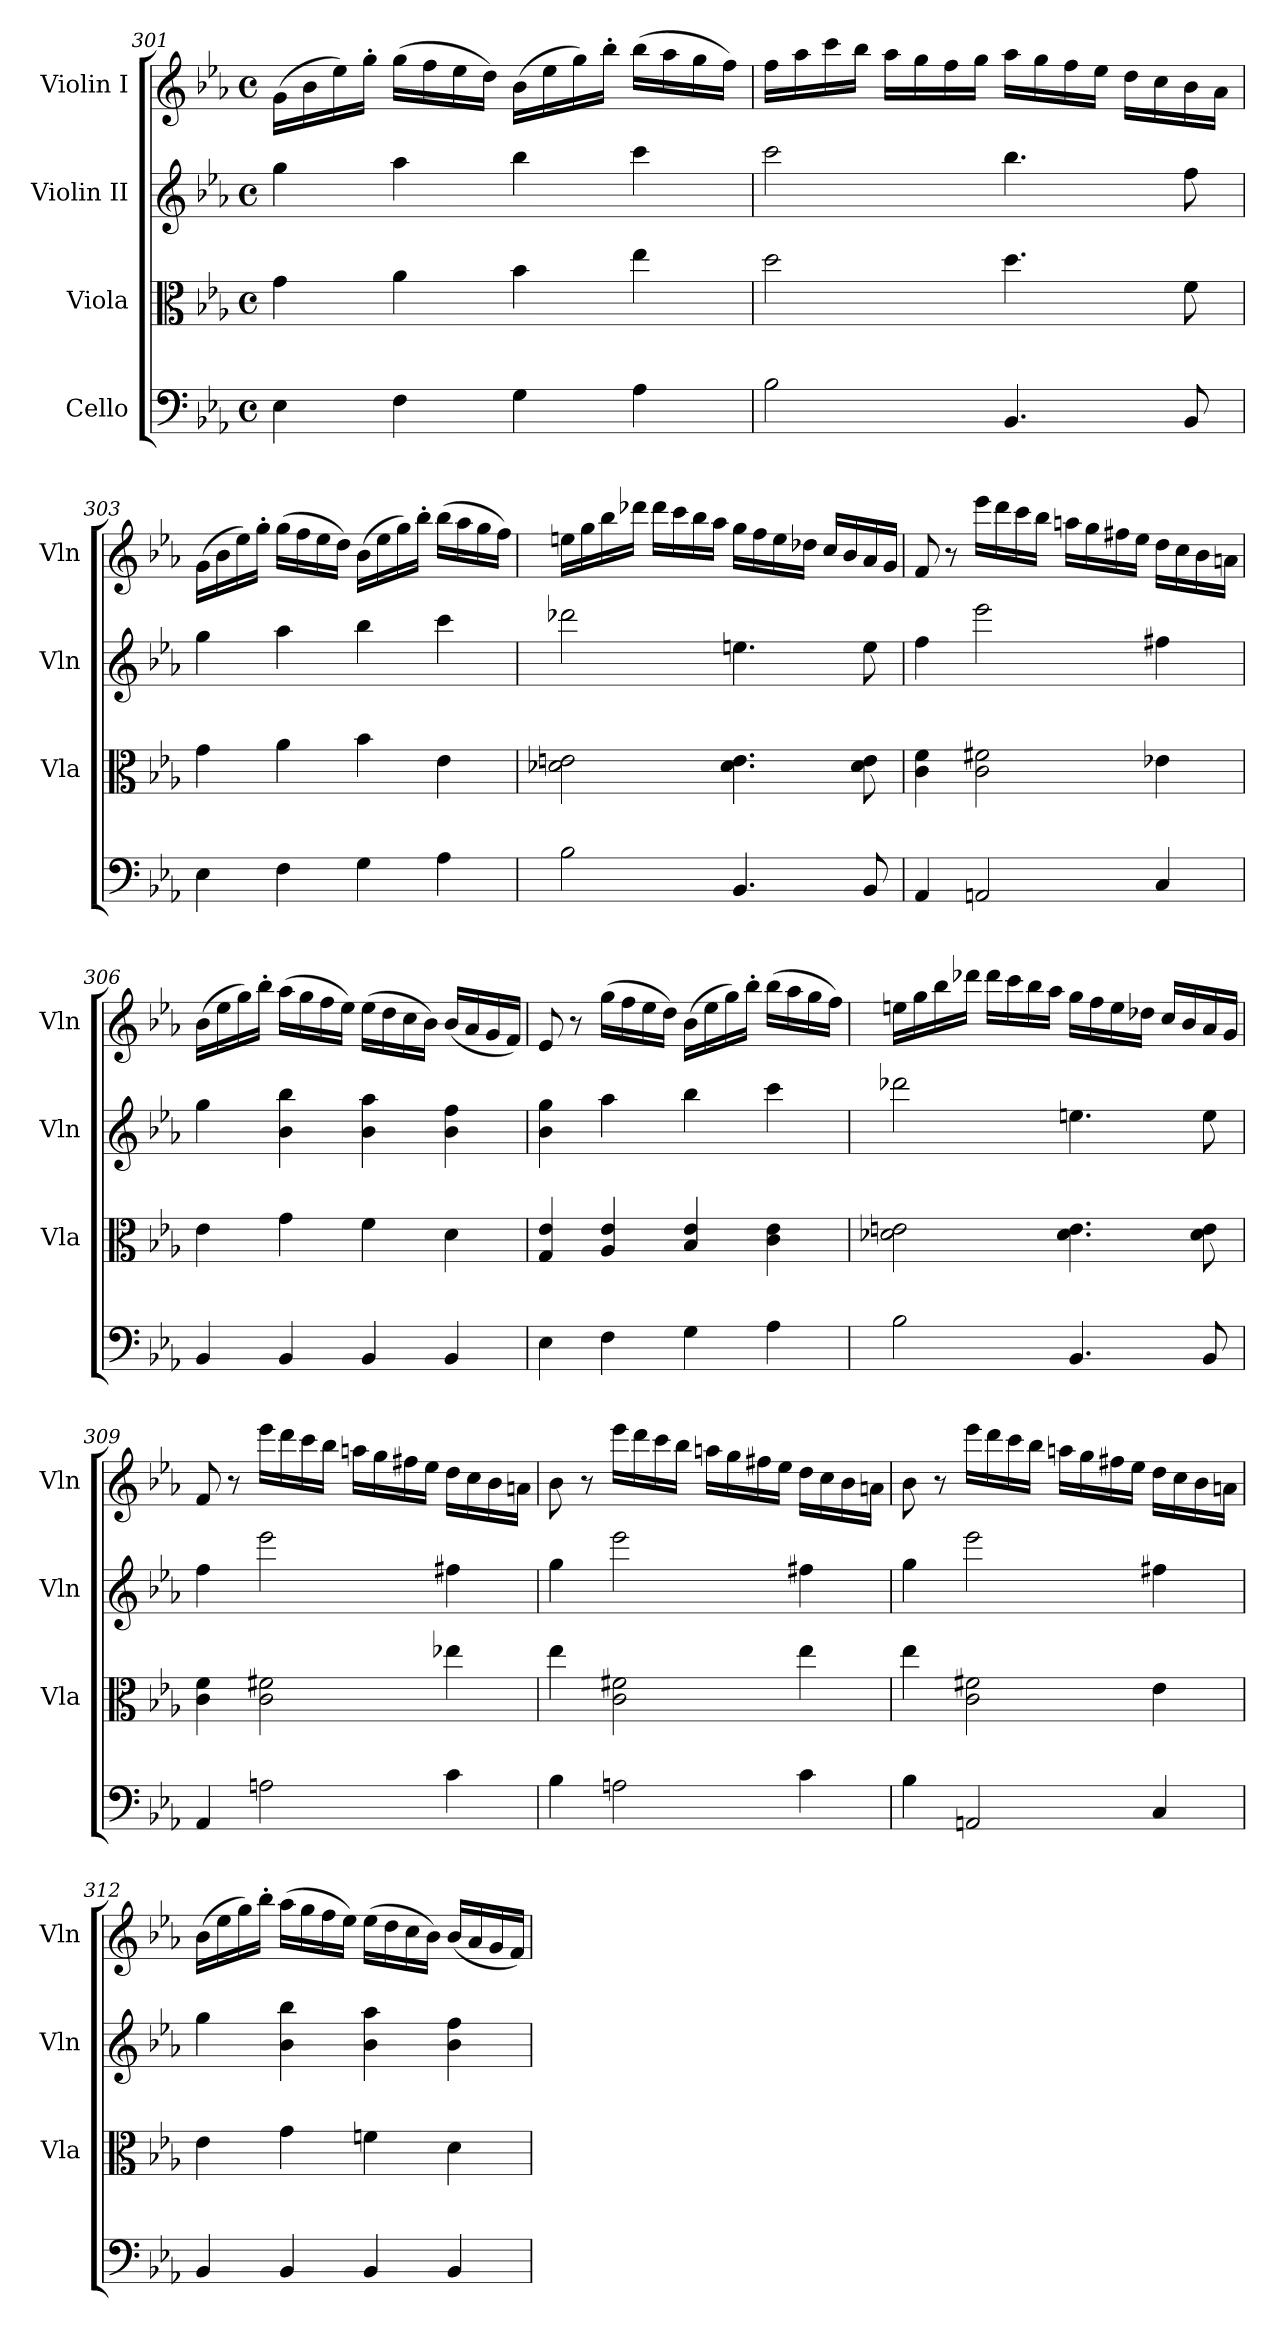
**kern	**kern	**kern	**kern
*part4	*part3	*part2	*part1
*staff4	*staff3	*staff2	*staff1
*I"Cello	*I"Viola	*I"Violin II	*I"Violin I
*	*I'Vla	*I'Vln	*I'Vln
!!LO:LB:g=z
*clefF4	*clefC3	*clefG2	*clefG2
*k[b-e-a-]	*k[b-e-a-]	*k[b-e-a-]	*k[b-e-a-]
*M4/4	*M4/4	*M4/4	*M4/4
*met(c)	*met(c)	*met(c)	*met(c)
=301	=301	=301	=301
4E-\	4g\	4gg\	(>16g\LL
.	.	.	16b-\
.	.	.	16ee-\)
.	.	.	16gg'\JJ
4F\	4a-\	4aa-\	(>16gg\LL
.	.	.	16ff\
.	.	.	16ee-\
.	.	.	16dd\JJ)
4G\	4b-\	4bb-\	(>16b-\LL
.	.	.	16ee-\
.	.	.	16gg\)
.	.	.	16bb-'\JJ
4A-\	4ee-\	4ccc\	(>16bb-\LL
.	.	.	16aa-\
.	.	.	16gg\
.	.	.	16ff\JJ)
=302	=302	=302	=302
2B-\	2dd\	2ccc\	16ff\LL
.	.	.	16aa-\
.	.	.	16ccc\
.	.	.	16bb-\JJ
.	.	.	16aa-\LL
.	.	.	16gg\
.	.	.	16ff\
.	.	.	16gg\JJ
4.BB-/	4.dd\	4.bb-\	16aa-\LL
.	.	.	16gg\
.	.	.	16ff\
.	.	.	16ee-\JJ
.	.	.	16dd\LL
.	.	.	16cc\
8BB-/	8f\	8ff\	16b-\
.	.	.	16a-\JJ
=303	=303	=303	=303
4E-\	4g\	4gg\	(>16g\LL
.	.	.	16b-\
.	.	.	16ee-\)
.	.	.	16gg'\JJ
4F\	4a-\	4aa-\	(>16gg\LL
.	.	.	16ff\
.	.	.	16ee-\
.	.	.	16dd\JJ)
4G\	4b-\	4bb-\	(>16b-\LL
.	.	.	16ee-\
.	.	.	16gg\)
.	.	.	16bb-'\JJ
4A-\	4e-\	4ccc\	(>16bb-\LL
.	.	.	16aa-\
.	.	.	16gg\
.	.	.	16ff\JJ)
=304	=304	=304	=304
2B-\	2d-X\ 2en\	2ddd-X\	16een\LL
.	.	.	16gg\
.	.	.	16bb-\
.	.	.	16ddd-X\JJ
.	.	.	16ddd-\LL
.	.	.	16ccc\
.	.	.	16bb-\
.	.	.	16aa-\JJ
4.BB-/	4.d-\ 4.e\	4.een\	16gg\LL
.	.	.	16ff\
.	.	.	16ee\
.	.	.	16dd-X\JJ
.	.	.	16cc/LL
.	.	.	16b-/
8BB-/	8d-\ 8e\	8ee\	16a-/
.	.	.	16g/JJ
!!LO:LB:g=z
=305	=305	=305	=305
4AA-/	4c\ 4f\	4ff\	8f/
.	.	.	8r
2AAn/	2c\ 2f#X\	2eee-\	16eee-\LL
.	.	.	16ddd\
.	.	.	16ccc\
.	.	.	16bb-\JJ
.	.	.	16aan\LL
.	.	.	16gg\
.	.	.	16ff#X\
.	.	.	16ee-\JJ
4C/	4e-X\	4ff#X\	16dd\LL
.	.	.	16cc\
.	.	.	16b-\
.	.	.	16an\JJ
=306	=306	=306	=306
4BB-/	4e-\	4gg\	(>16b-\LL
.	.	.	16ee-\
.	.	.	16gg\)
.	.	.	16bb-'\JJ
4BB-/	4g\	4b-\ 4bb-\	(>16aa-\LL
.	.	.	16gg\
.	.	.	16ff\
.	.	.	16ee-\JJ)
4BB-/	4f\	4b-\ 4aa-\	(>16ee-\LL
.	.	.	16dd\
.	.	.	16cc\
.	.	.	16b-\JJ)
4BB-/	4d\	4b-\ 4ff\	(<16b-/LL
.	.	.	16a-/
.	.	.	16g/
.	.	.	16f/JJ)
=307	=307	=307	=307
4E-\	4G/ 4e-/	4b-\ 4gg\	8e-/
.	.	.	8r
4F\	4A-/ 4e-/	4aa-\	(>16gg\LL
.	.	.	16ff\
.	.	.	16ee-\
.	.	.	16dd\JJ)
4G\	4B-/ 4e-/	4bb-\	(>16b-\LL
.	.	.	16ee-\
.	.	.	16gg\)
.	.	.	16bb-'\JJ
4A-\	4c\ 4e-\	4ccc\	(>16bb-\LL
.	.	.	16aa-\
.	.	.	16gg\
.	.	.	16ff\JJ)
=308	=308	=308	=308
2B-\	2d-X\ 2en\	2ddd-X\	16een\LL
.	.	.	16gg\
.	.	.	16bb-\
.	.	.	16ddd-X\JJ
.	.	.	16ddd-\LL
.	.	.	16ccc\
.	.	.	16bb-\
.	.	.	16aa-\JJ
4.BB-/	4.d-\ 4.e\	4.een\	16gg\LL
.	.	.	16ff\
.	.	.	16ee\
.	.	.	16dd-X\JJ
.	.	.	16cc/LL
.	.	.	16b-/
8BB-/	8d-\ 8e\	8ee\	16a-/
.	.	.	16g/JJ
!!LO:PB:g=z
=309	=309	=309	=309
4AA-/	4c\ 4f\	4ff\	8f/
.	.	.	8r
2An\	2c\ 2f#X\	2eee-\	16eee-\LL
.	.	.	16ddd\
.	.	.	16ccc\
.	.	.	16bb-\JJ
.	.	.	16aan\LL
.	.	.	16gg\
.	.	.	16ff#X\
.	.	.	16ee-\JJ
4c\	4ee-X\	4ff#X\	16dd\LL
.	.	.	16cc\
.	.	.	16b-\
.	.	.	16an\JJ
=310	=310	=310	=310
4B-\	4ee-\	4gg\	8b-\
.	.	.	8r
2An\	2c\ 2f#X\	2eee-\	16eee-\LL
.	.	.	16ddd\
.	.	.	16ccc\
.	.	.	16bb-\JJ
.	.	.	16aan\LL
.	.	.	16gg\
.	.	.	16ff#X\
.	.	.	16ee-\JJ
4c\	4ee-\	4ff#X\	16dd\LL
.	.	.	16cc\
.	.	.	16b-\
.	.	.	16an\JJ
=311	=311	=311	=311
4B-\	4ee-\	4gg\	8b-\
.	.	.	8r
2AAn/	2c\ 2f#X\	2eee-\	16eee-\LL
.	.	.	16ddd\
.	.	.	16ccc\
.	.	.	16bb-\JJ
.	.	.	16aan\LL
.	.	.	16gg\
.	.	.	16ff#X\
.	.	.	16ee-\JJ
4C/	4e-\	4ff#X\	16dd\LL
.	.	.	16cc\
.	.	.	16b-\
.	.	.	16an\JJ
=312	=312	=312	=312
4BB-/	4e-\	4gg\	(>16b-\LL
.	.	.	16ee-\
.	.	.	16gg\)
.	.	.	16bb-'\JJ
4BB-/	4g\	4b-\ 4bb-\	(>16aa-\LL
.	.	.	16gg\
.	.	.	16ff\
.	.	.	16ee-\JJ)
4BB-/	4fn\	4b-\ 4aa-\	(>16ee-\LL
.	.	.	16dd\
.	.	.	16cc\
.	.	.	16b-\JJ)
4BB-/	4d\	4b-\ 4ff\	(<16b-/LL
.	.	.	16a-/
.	.	.	16g/
.	.	.	16f/JJ)
=	=	=	=
*-	*-	*-	*-
